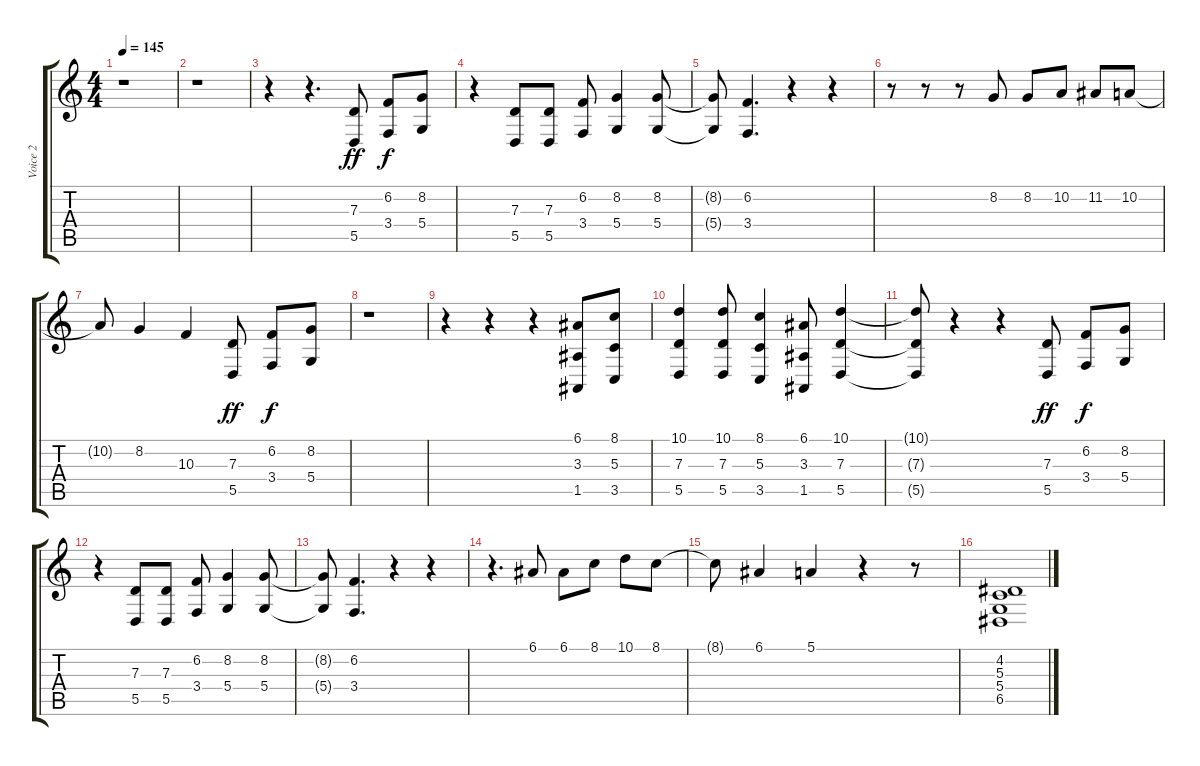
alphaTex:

\track ("Voice 2" "Voice 2") {instrument synthbrass1}
\staff {score tabs}
\tuning (E4 B3 G3 D3 A2 E2) {hide}
\ts (4 4)
\tempo 145
\clef g2
\ks c
r.1{dy f} |
r.1 |
r.4 r.4{d} (7.3 5.5).8{dy ff} (6.2 3.4).8{dy f} (8.2 5.4).8 |
r.4 (7.3 5.5).8 (7.3 5.5).8 (6.2 3.4).8 (8.2 5.4).4 (8.2 5.4).8 |
(8.2{t} 5.4{t}).8 (6.2 3.4).4{d} r.4 r.4 |
r.8 r.8 r.8 8.2.8 8.2.8 10.2.8 11.2.8 10.2.8 |
10.2{t}.8 8.2.4 10.3.4 (7.3 5.5).8{dy ff} (6.2 3.4).8{dy f} (8.2 5.4).8 |
r.1 |
r.4 r.4 r.4 (6.1 3.3 1.5).8 (8.1 5.3 3.5).8 |
(10.1 7.3 5.5).4 (10.1 7.3 5.5).8 (8.1 5.3 3.5).4 (6.1 3.3 1.5).8 (10.1 7.3 5.5).4 |
(10.1{t} 7.3{t} 5.5{t}).8 r.4 r.4 (7.3 5.5).8{dy ff} (6.2 3.4).8{dy f} (8.2 5.4).8 |
r.4 (7.3 5.5).8 (7.3 5.5).8 (6.2 3.4).8 (8.2 5.4).4 (8.2 5.4).8 |
(8.2{t} 5.4{t}).8 (6.2 3.4).4{d} r.4 r.4 |
r.4{d} 6.1.8 6.1.8 8.1.8 10.1.8 8.1.8 |
8.1{t}.8 6.1.4 5.1.4 r.4 r.8 |
(4.2 5.3 5.4 6.5).1
